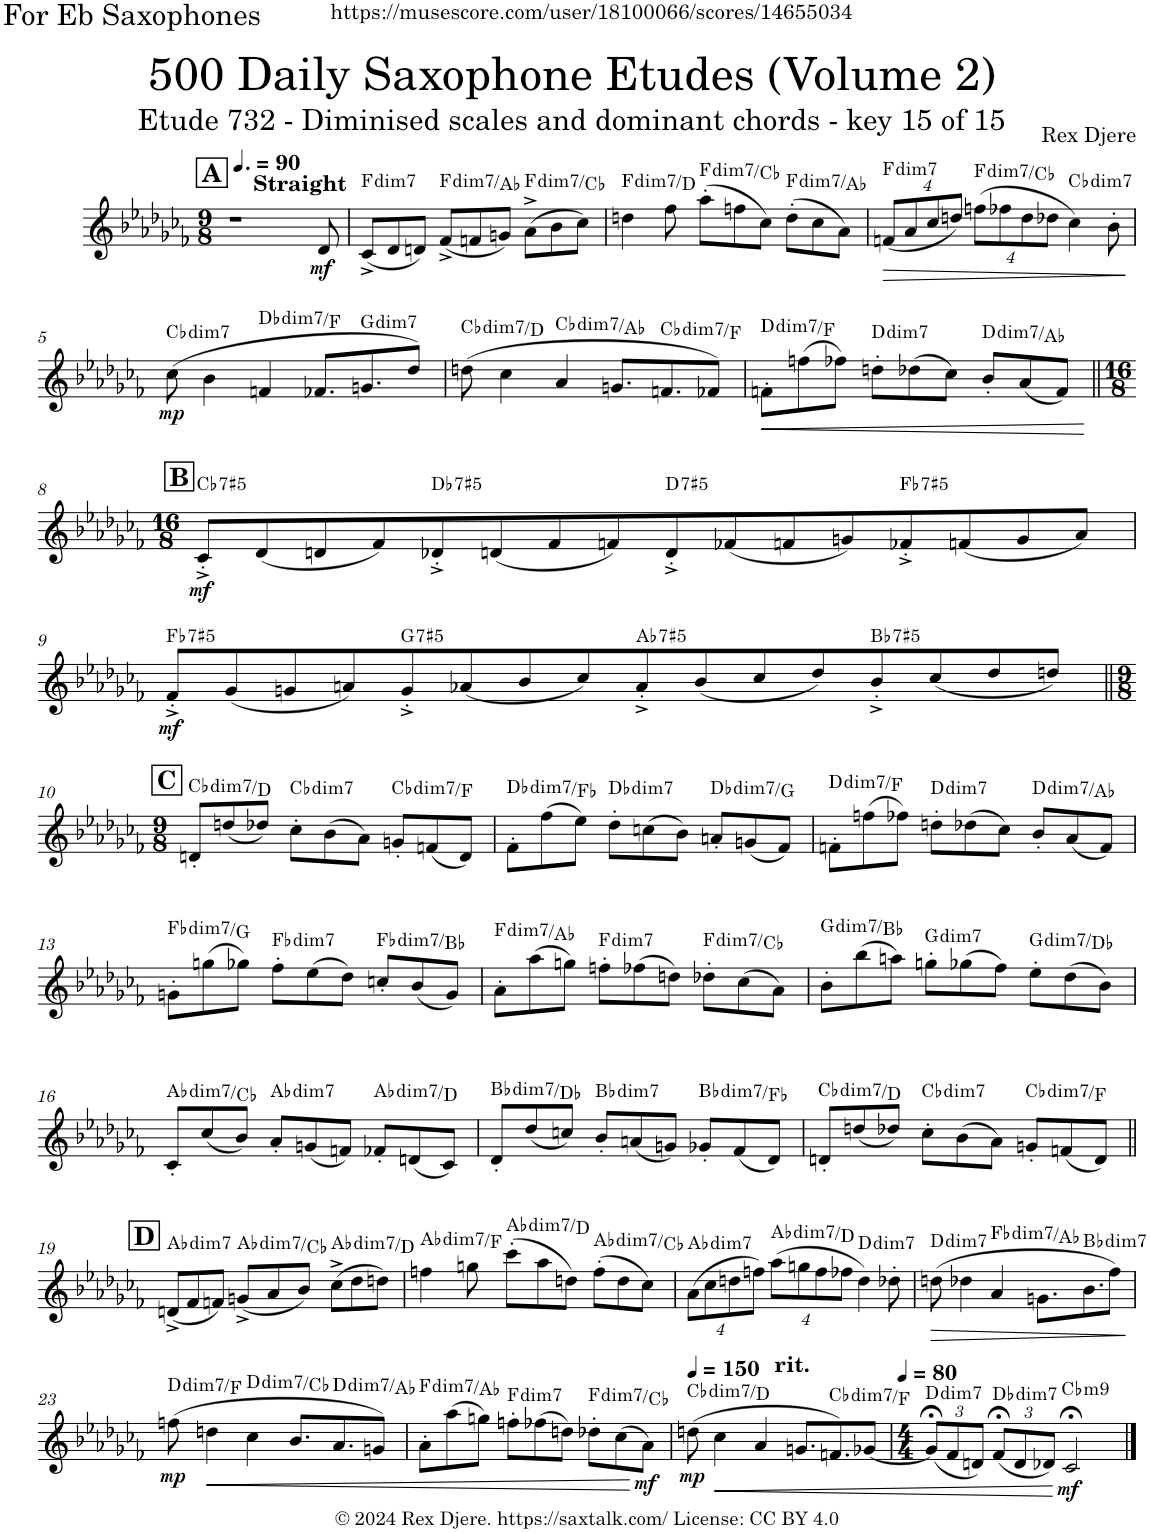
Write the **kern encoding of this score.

**kern	**dynam	**harte
*part1	*part1	*part1
*staff1	*staff1	*
*I"Alto Saxophone	*	*
*I'A. Sax.	*	*
*clefG2	*	*
*Trd5c9	*	*
*k[b-e-a-d-g-c-f-]	*	*
*M9/8	*	*
*MM135	*	*
!!LO:REH:place=s1:a:B:cj:fs=14:t=A
=1	=1	=1
1r	.	.
!LO:TX:a:B:t=Straight	!	!
!	!LO:DY:b	!
8d-/	mf	.
=2	=2	=2
!	!	!LO:H:kt=dim7
(8c-^/L	.	F:dim7
8d-/	.	.
8dn/J)	.	.
!	!	!LO:H:kt=dim7
(8f-^/L	.	F:dim7/b3
8fn/	.	.
8gn/J)	.	.
!	!	!LO:H:kt=dim7
(8a-^\L	.	F:dim7/b5
8b-\	.	.
8cc-\J)	.	.
=3	=3	=3
!	!	!LO:H:kt=dim7
4ddn\	.	F:dim7/6
8ff-\	.	.
!	!	!LO:H:kt=dim7
(8aa-'\L	.	F:dim7/b5
8ffn\	.	.
8cc-\J)	.	.
!	!	!LO:H:kt=dim7
(8dd'\L	.	F:dim7/b3
8cc-\	.	.
8a-\J)	.	.
=4	=4	=4
*Xbrackettup	*	*
!	!LO:HP:b	!LO:H:kt=dim7
(32%3fn/L	>	F:dim7
32%3a-/	.	.
32%3cc-/	.	.
32%3ddn/J)	.	.
!	!	!LO:H:kt=dim7
(32%3ffn\L	.	F:dim7/b5
32%3ff-X\	.	.
32%3dd\	.	.
32%3dd-X\J	.	.
!	!	!LO:H:kt=dim7
4cc-\)	.	Cb:dim7
8b-'\	.	.
.	]	.
!!LO:LB:g=z
=5	=5	=5
!	!LO:DY:b	!LO:H:kt=dim7
(8cc-\	mp	Cb:dim7
4b-\	.	.
!	!	!LO:H:kt=dim7
4fn/	.	Db:dim7/3
8.f-X/L	.	.
!	!	!LO:H:kt=dim7
8.gn/	.	G:dim7
8dd-/J)	.	.
=6	=6	=6
!	!	!LO:H:kt=dim7
(8ddn\	.	Cb:dim7/#2
4cc-\	.	.
!	!	!LO:H:kt=dim7
4a-/	.	Cb:dim7/6
8.gn/L	.	.
!	!	!LO:H:kt=dim7
8.fn/	.	Cb:dim7/#4
8f-X/J)	.	.
=7	=7	=7
!	!LO:HP:b	!LO:H:kt=dim7
8fn'\L	<	D:dim7/b3
(8ffn\	.	.
8ff-X\J)	.	.
!	!	!LO:H:kt=dim7
8ddn'\L	.	D:dim7
(8dd-X\	.	.
8cc-\J)	.	.
!	!	!LO:H:kt=dim7
8b-'/L	.	D:dim7/b5
(8a-/	.	.
8f/J)	.	.
.	[	.
!!LO:LB:g=z
!!LO:REH:place=s1:a:B:cj:fs=14:t=B
=8||	=8||	=8||
*M16/8	*	*
!	!LO:DY:b	!LO:H:kt=7
8c-'^/L	mf	Cb:(3,#5,b7)
(8d-/	.	.
8dn/	.	.
8f-/)	.	.
!	!	!LO:H:kt=7
8d-X'^/	.	Db:(3,#5,b7)
(8dn/	.	.
8f-/	.	.
8fn/)	.	.
!	!	!LO:H:kt=7
8d'^/	.	D:(3,#5,b7)
(8f-X/	.	.
8fn/	.	.
8gn/)	.	.
!	!	!LO:H:kt=7
8f-X'^/	.	Fb:(3,#5,b7)
(8fn/	.	.
8g/	.	.
8a-/J)	.	.
!!LO:LB:g=z
=9	=9	=9
!	!LO:DY:b	!LO:H:kt=7
8f-'^/L	mf	Fb:(3,#5,b7)
(8g-/	.	.
8gn/	.	.
8an/)	.	.
!	!	!LO:H:kt=7
8g'^/	.	G:(3,#5,b7)
(8a-X/	.	.
8b-/	.	.
8cc-/)	.	.
!	!	!LO:H:kt=7
8a-'^/	.	Ab:(3,#5,b7)
(8b-/	.	.
8cc-/	.	.
8dd-/)	.	.
!	!	!LO:H:kt=7
8b-'^/	.	Bb:(3,#5,b7)
(8cc-/	.	.
8dd-/	.	.
8ddn/J)	.	.
!!LO:LB:g=z
!!LO:REH:place=s1:a:B:cj:fs=14:t=C
=10||	=10||	=10||
*M9/8	*	*
!	!	!LO:H:kt=dim7
8dn'/L	.	Cb:dim7/#2
(8ddn/	.	.
8dd-X/J)	.	.
!	!	!LO:H:kt=dim7
8cc-'\L	.	Cb:dim7
(8b-\	.	.
8a-\J)	.	.
!	!	!LO:H:kt=dim7
8gn'/L	.	Cb:dim7/#4
(8fn/	.	.
8d/J)	.	.
=11	=11	=11
!	!	!LO:H:kt=dim7
8f-'\L	.	Db:dim7/b3
(8ff-\	.	.
8ee-\J)	.	.
!	!	!LO:H:kt=dim7
8dd-'\L	.	Db:dim7
(8ccn\	.	.
8b-\J)	.	.
!	!	!LO:H:kt=dim7
8an'/L	.	Db:dim7/#4
(8gn/	.	.
8f-/J)	.	.
=12	=12	=12
!	!	!LO:H:kt=dim7
8fn'\L	.	D:dim7/b3
(8ffn\	.	.
8ff-X\J)	.	.
!	!	!LO:H:kt=dim7
8ddn'\L	.	D:dim7
(8dd-X\	.	.
8cc-\J)	.	.
!	!	!LO:H:kt=dim7
8b-'/L	.	D:dim7/b5
(8a-/	.	.
8f/J)	.	.
!!LO:LB:g=z
=13	=13	=13
!	!	!LO:H:kt=dim7
8gn'\L	.	Fb:dim7/#2
(8ggn\	.	.
8gg-X\J)	.	.
!	!	!LO:H:kt=dim7
8ff-'\L	.	Fb:dim7
(8ee-\	.	.
8dd-\J)	.	.
!	!	!LO:H:kt=dim7
8ccn'/L	.	Fb:dim7/#4
(8b-/	.	.
8g/J)	.	.
=14	=14	=14
!	!	!LO:H:kt=dim7
8a-'\L	.	F:dim7/b3
(8aa-\	.	.
8ggn\J)	.	.
!	!	!LO:H:kt=dim7
8ffn'\L	.	F:dim7
(8ff-X\	.	.
8ddn\J)	.	.
!	!	!LO:H:kt=dim7
8dd-X'\L	.	F:dim7/b5
(8cc-\	.	.
8a-\J)	.	.
=15	=15	=15
!	!	!LO:H:kt=dim7
8b-'\L	.	G:dim7/b3
(8bb-\	.	.
8aan\J)	.	.
!	!	!LO:H:kt=dim7
8ggn'\L	.	G:dim7
(8gg-X\	.	.
8ff-\J)	.	.
!	!	!LO:H:kt=dim7
8ee-'\L	.	G:dim7/b5
(8dd-\	.	.
8b-\J)	.	.
!!LO:LB:g=z
=16	=16	=16
!	!	!LO:H:kt=dim7
8c-'/L	.	Ab:dim7/b3
(8cc-/	.	.
8b-/J)	.	.
!	!	!LO:H:kt=dim7
8a-'/L	.	Ab:dim7
(8gn/	.	.
8fn/J)	.	.
!	!	!LO:H:kt=dim7
8f-X'/L	.	Ab:dim7/#4
(8dn/	.	.
8c-/J)	.	.
=17	=17	=17
!	!	!LO:H:kt=dim7
8d-'/L	.	Bb:dim7/b3
(8dd-/	.	.
8ccn/J)	.	.
!	!	!LO:H:kt=dim7
8b-'/L	.	Bb:dim7
(8an/	.	.
8gn/J)	.	.
!	!	!LO:H:kt=dim7
8g-X'/L	.	Bb:dim7/b5
(8f-/	.	.
8d-/J)	.	.
=18	=18	=18
!	!	!LO:H:kt=dim7
8dn'/L	.	Cb:dim7/#2
(8ddn/	.	.
8dd-X/J)	.	.
!	!	!LO:H:kt=dim7
8cc-'\L	.	Cb:dim7
(8b-\	.	.
8a-\J)	.	.
!	!	!LO:H:kt=dim7
8gn'/L	.	Cb:dim7/#4
(8fn/	.	.
8d/J)	.	.
!!LO:LB:g=z
!!LO:REH:place=s1:a:B:cj:fs=14:t=D
=19||	=19||	=19||
!	!	!LO:H:kt=dim7
(8dn^/L	.	Ab:dim7
8f-/	.	.
8fn/J)	.	.
!	!	!LO:H:kt=dim7
(8gn^/L	.	Ab:dim7/b3
8a-/	.	.
8b-/J)	.	.
!	!	!LO:H:kt=dim7
(8cc-^\L	.	Ab:dim7/#4
8dd-\	.	.
8ddn\J)	.	.
=20	=20	=20
!	!	!LO:H:kt=dim7
4ffn\	.	Ab:dim7/6
8ggn\	.	.
!	!	!LO:H:kt=dim7
(8ccc-'\L	.	Ab:dim7/#4
8aa-\	.	.
8ddn\J)	.	.
!	!	!LO:H:kt=dim7
(8ff'\L	.	Ab:dim7/b3
8dd\	.	.
8cc-\J)	.	.
=21	=21	=21
!	!	!LO:H:kt=dim7
(32%3a-\L	.	Ab:dim7
32%3cc-\	.	.
32%3ddn\	.	.
32%3ffn\J)	.	.
!	!	!LO:H:kt=dim7
(32%3aa-\L	.	Ab:dim7/#4
32%3ggn\	.	.
32%3ff\	.	.
32%3ff-X\J	.	.
!	!	!LO:H:kt=dim7
4dd\)	.	D:dim7
8dd-X'\	.	.
=22	=22	=22
!	!LO:HP:b	!LO:H:kt=dim7
(8ddn\	>	D:dim7
4dd-X\	.	.
!	!	!LO:H:kt=dim7
4a-/	.	Fb:dim7/3
8.gn\L	.	.
!	!	!LO:H:kt=dim7
8.b-\	.	Bb:dim7
8ff-\J)	.	.
.	]	.
!!LO:LB:g=z
=23	=23	=23
!	!LO:DY:b	!LO:H:kt=dim7
(8ffn\	mp	D:dim7/b3
!	!LO:HP:b	!
4ddn\	<	.
!	!	!LO:H:kt=dim7
4cc-\	.	D:dim7/bb7
8.b-/L	.	.
!	!	!LO:H:kt=dim7
8.a-/	.	D:dim7/b5
8gn/J)	.	.
=24	=24	=24
!	!	!LO:H:kt=dim7
8a-'\L	.	F:dim7/b3
(8aa-\	.	.
8ggn\J)	.	.
!	!	!LO:H:kt=dim7
8ffn'\L	.	F:dim7
(8ff-X\	.	.
8ddn\J)	.	.
!	!	!LO:H:kt=dim7
8dd-X'\L	.	F:dim7/b5
(8cc-\	.	.
!	!LO:DY:n=1:b	!
8a-\J)	[ mf	.
=25	=25	=25
*MM150	*	*
!	!LO:DY:b	!LO:H:kt=dim7
(8ddn\	mp	Cb:dim7/#2
!	!LO:HP:b	!
4cc-\	<	.
!LO:TX:a:t=rit.	!	!
4a-/	.	.
8.gn/L	.	.
!	!	!LO:H:kt=dim7
8.fn/)	.	Cb:dim7/#4
[8g-X/J	.	.
=26	=26	=26
*M4/4	*	*
*MM80	*	*
!	!	!LO:H:kt=dim7
(12g-;</L]	.	D:dim7
12f-/	.	.
12dn/J)	.	.
!	!	!LO:H:kt=dim7
(12f-;</L	.	Db:dim7
12d/	.	.
12d-X/J)	.	.
!	!LO:DY:n=1:b	!LO:H:kt=m9
2c-;</	[ mf	Cb:min9
==	==	==
*-	*-	*-
